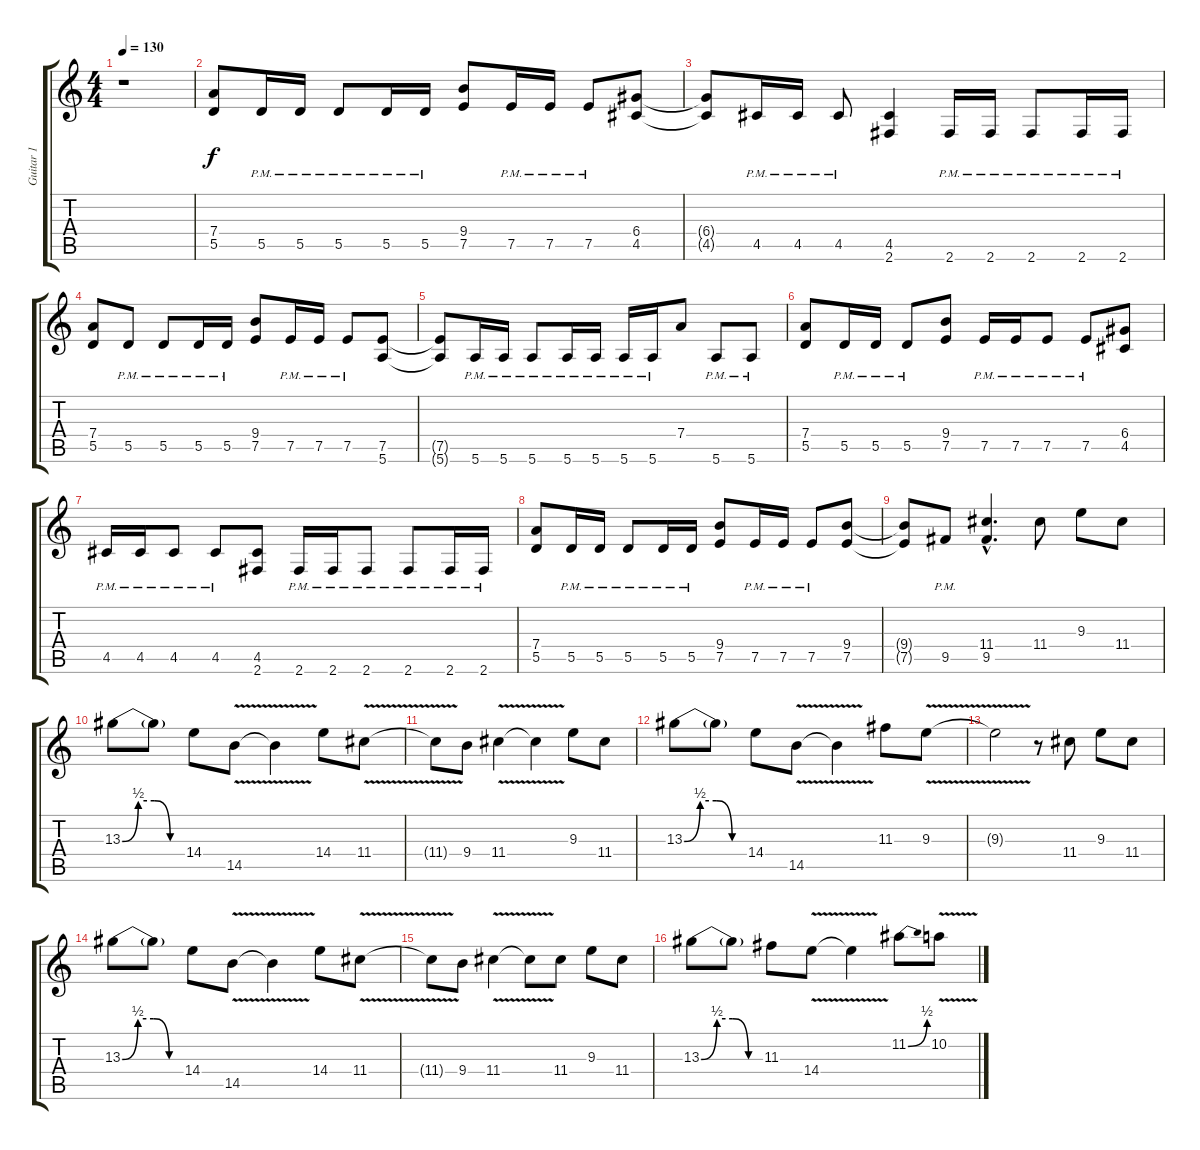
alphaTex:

\track ("Guitar 1" "Guitar 1") {instrument distortionguitar}
\staff {score tabs}
\tuning (E4 B3 G3 D3 A2 E2) {hide}
\ts (4 4)
\tempo 130
\clef g2
\ks c
r.1{dy f instrument distortionguitar} |
(7.4 5.5).8 5.5{pm}.16 5.5{pm}.16 5.5{pm}.8 5.5{pm}.16 5.5{pm}.16 (9.4 7.5).8 7.5{pm}.16 7.5{pm}.16 7.5{pm}.8 (6.4 4.5).8 |
(6.4{t} 4.5{t}).8 4.5{pm}.16 4.5{pm}.16 4.5{pm}.8 (4.5 2.6).4 2.6{pm}.16 2.6{pm}.16 2.6{pm}.8 2.6{pm}.16 2.6{pm}.16 |
(7.4 5.5).8 5.5{pm}.8 5.5{pm}.8 5.5{pm}.16 5.5{pm}.16 (9.4 7.5).8 7.5{pm}.16 7.5{pm}.16 7.5{pm}.8 (7.5 5.6).8 |
(7.5{t} 5.6{t}).8 5.6{pm}.16 5.6{pm}.16 5.6{pm}.8 5.6{pm}.16 5.6{pm}.16 5.6{pm}.16 5.6{pm}.16 7.4.8 5.6{pm}.8 5.6{pm}.8 |
(7.4 5.5).8 5.5{pm}.16 5.5{pm}.16 5.5{pm}.8 (9.4 7.5).8 7.5{pm}.16 7.5{pm}.16 7.5{pm}.8 7.5{pm}.8 (6.4 4.5).8 |
4.5{pm}.16 4.5{pm}.16 4.5{pm}.8 4.5{pm}.8 (4.5 2.6).8 2.6{pm}.16 2.6{pm}.16 2.6{pm}.8 2.6{pm}.8 2.6{pm}.16 2.6{pm}.16 |
(7.4 5.5).8 5.5{pm}.16 5.5{pm}.16 5.5{pm}.8 5.5{pm}.16 5.5{pm}.16 (9.4 7.5).8 7.5{pm}.16 7.5{pm}.16 7.5{pm}.8 (9.4 7.5).8 |
(9.4{t} 7.5{t}).8 9.5{pm}.8 (11.4{hac} 9.5{hac}).4{d} 11.4.8 9.3.8 11.4.8 |
13.3{be (custom 0 0 15 2 30 2 45 0 60 0)}.8 13.3{t}.8 14.4.8 14.5{v}.8 14.5{t}.4 14.4.8 11.4{v}.8 |
11.4{t}.8 9.4.8 11.4{v}.4 11.4{t}.4 9.3.8 11.4.8 |
13.3{be (custom 0 0 15 2 30 2 45 0 60 0)}.8 13.3{t}.8 14.4.8 14.5{v}.8 14.5{t}.4 11.3.8 9.3{v}.8 |
9.3{t}.2 r.8 11.4.8 9.3.8 11.4.8 |
13.3{be (custom 0 0 15 2 30 2 45 0 60 0)}.8 13.3{t}.8 14.4.8 14.5{v}.8 14.5{t}.4 14.4.8 11.4{v}.8 |
11.4{t}.8 9.4.8 11.4{v}.4 11.4{t}.8 11.4.8 9.3.8 11.4.8 |
13.3{be (custom 0 0 15 2 30 2 45 0 60 0)}.8 13.3{t}.8 11.3.8 14.4{v}.8 14.4{t}.4 11.2{be (bend 0 0 60 2)}.8 10.2{v}.8
